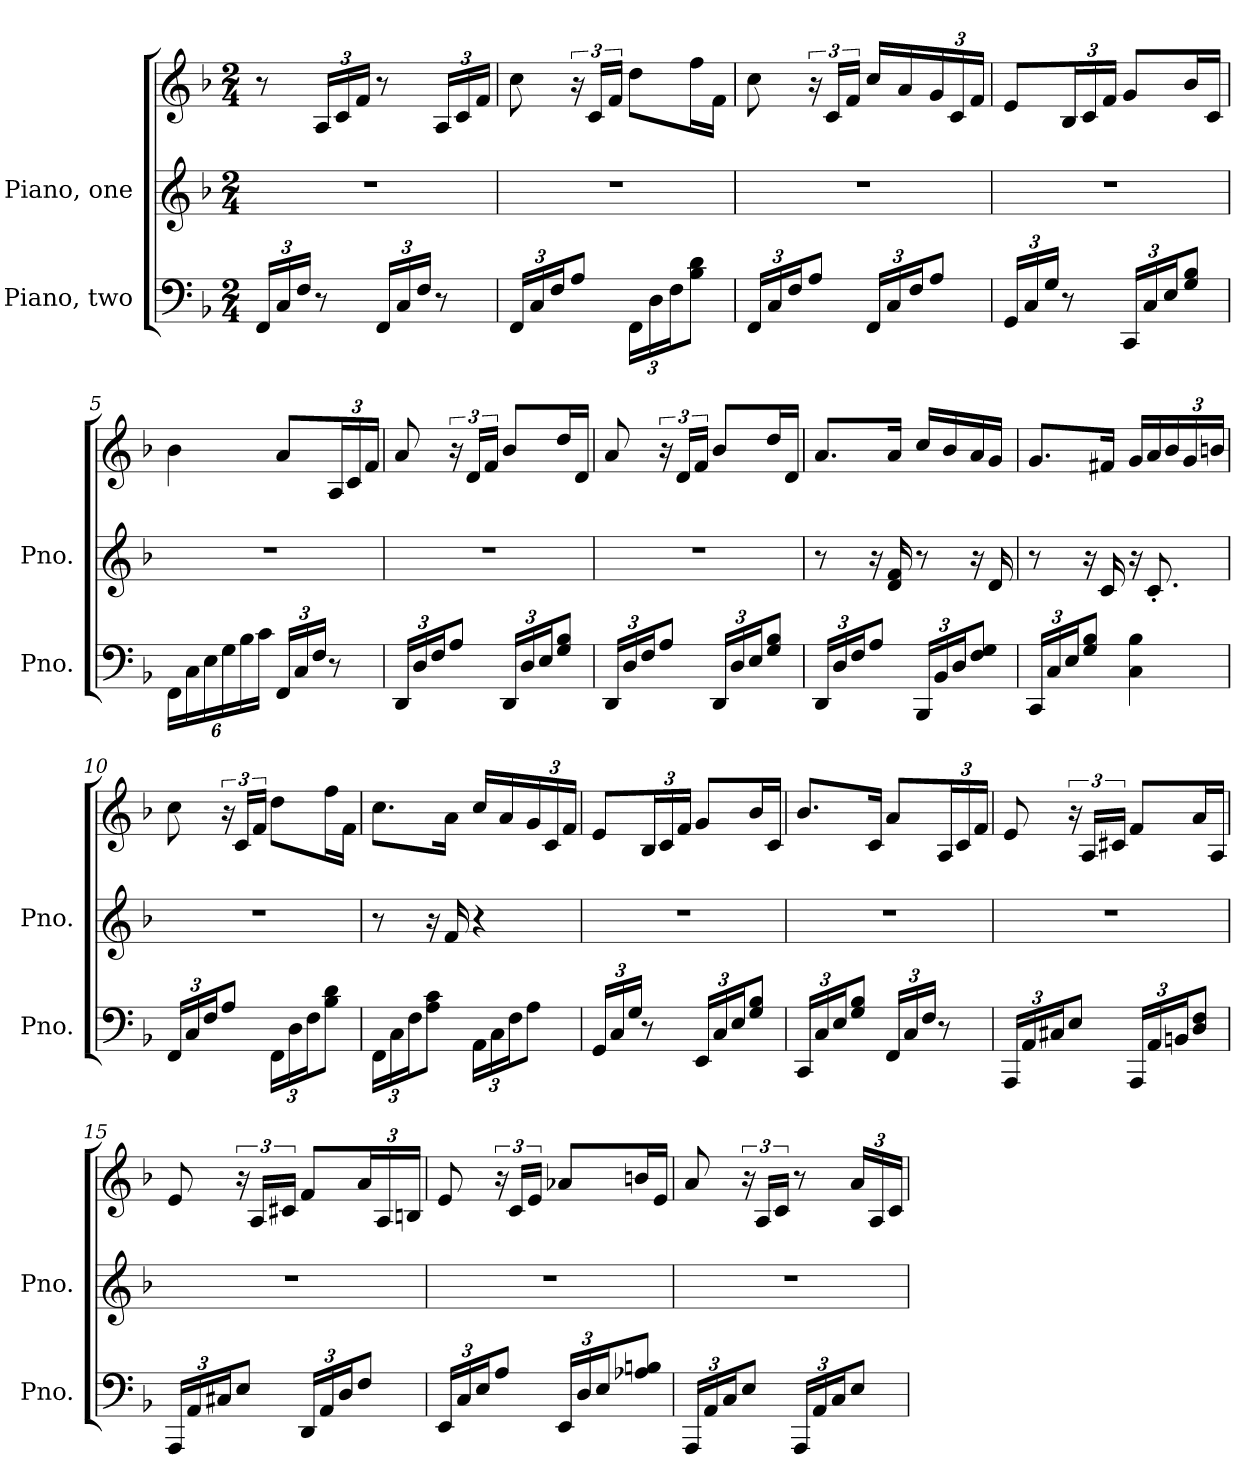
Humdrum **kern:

**kern	**kern	**kern
*part2	*part1	*part1
*staff3	*staff2	*staff1
*I"Piano, two	*I"Piano, one	*
*I'Pno.	*I'Pno.	*
*clefF4	*clefG2	*clefG2
*k[b-]	*k[b-]	*k[b-]
*M2/4	*M2/4	*M2/4
*MM60	*MM60	*MM60
*Xbrackettup	*	*
=1	=1	=1
24FF/LL	2r	8r
24C/	.	.
24F/JJ	.	.
*	*	*Xbrackettup
8r	.	24A/LL
.	.	24c/
.	.	24f/JJ
24FF/LL	.	8r
24C/	.	.
24F/JJ	.	.
8r	.	24A/LL
.	.	24c/
.	.	24f/JJ
=2	=2	=2
24FF/LL	2r	8cc\
24C/	.	.
24F/J	.	.
*	*	*brackettup
8A/J	.	24r
.	.	24c/LL
.	.	24f/JJ
24FF\LL	.	8dd\L
24D\	.	.
24F\J	.	.
8B-\ 8d\J	.	16ff\L
.	.	16f\JJ
!!LO:LB:g=z
=3	=3	=3
24FF/LL	2r	8cc\
24C/	.	.
24F/J	.	.
8A/J	.	24r
.	.	24c/LL
.	.	24f/JJ
24FF/LL	.	16cc/LL
24C/	.	.
.	.	16a/
24F/J	.	.
*	*	*Xbrackettup
8A/J	.	24g/
.	.	24c/
.	.	24f/JJ
=4	=4	=4
24GG/LL	2r	8e/L
24C/	.	.
24G/JJ	.	.
8r	.	24B-/L
.	.	24c/
.	.	24f/JJ
24CC/LL	.	8g/L
24C/	.	.
24E/J	.	.
8G/ 8B-/J	.	16b-/L
.	.	16c/JJ
=5	=5	=5
24FF\LL	2r	4b-\
24C\	.	.
24E\	.	.
24G\	.	.
24B-\	.	.
24c\JJ	.	.
24FF/LL	.	8a/L
24C/	.	.
24F/JJ	.	.
8r	.	24A/L
.	.	24c/
.	.	24f/JJ
!!LO:LB:g=z
=6	=6	=6
24DD/LL	2r	8a/
24D/	.	.
24F/J	.	.
*	*	*brackettup
8A/J	.	24r
.	.	24d/LL
.	.	24f/JJ
24DD/LL	.	8b-/L
24D/	.	.
24E/J	.	.
8G/ 8B-/J	.	16dd/L
.	.	16d/JJ
=7	=7	=7
24DD/LL	2r	8a/
24D/	.	.
24F/J	.	.
8A/J	.	24r
.	.	24d/LL
.	.	24f/JJ
24DD/LL	.	8b-/L
24D/	.	.
24E/J	.	.
8G/ 8B-/J	.	16dd/L
.	.	16d/JJ
=8	=8	=8
24DD/LL	8r	8.a/L
24D/	.	.
24F/J	.	.
8A/J	16r	.
.	16d/ 16f/	16a/Jk
24BBB-/LL	8r	16cc/LL
24BB-/	.	.
.	.	16b-/
24D/J	.	.
8F/ 8G/J	16r	16a/
.	16d/	16g/JJ
!!LO:LB:g=z
=9	=9	=9
24CC/LL	8r	8.g/L
24C/	.	.
24E/J	.	.
8G/ 8B-/J	16r	.
.	16c/	16f#X/Jk
4C\ 4B-\	16r	16g/LL
.	8.c'/	16a/
*	*	*Xbrackettup
.	.	24b-/
.	.	24g/
.	.	24bn/JJ
=10	=10	=10
24FF/LL	2r	8cc\
24C/	.	.
24F/J	.	.
*	*	*brackettup
8A/J	.	24r
.	.	24c/LL
.	.	24f/JJ
24FF\LL	.	8dd\L
24D\	.	.
24F\J	.	.
8B-\ 8d\J	.	16ff\L
.	.	16f\JJ
=11	=11	=11
24FF\LL	8r	8.cc\L
24C\	.	.
24F\J	.	.
8A\ 8c\J	16r	.
.	16f/	16a\Jk
24AA\LL	4r	16cc/LL
24C\	.	.
.	.	16a/
24F\J	.	.
*	*	*Xbrackettup
8A\J	.	24g/
.	.	24c/
.	.	24f/JJ
!!LO:PB:g=z
=12	=12	=12
24GG/LL	2r	8e/L
24C/	.	.
24G/JJ	.	.
8r	.	24B-/L
.	.	24c/
.	.	24f/JJ
24EE/LL	.	8g/L
24C/	.	.
24E/J	.	.
8G/ 8B-/J	.	16b-/L
.	.	16c/JJ
=13	=13	=13
24CC/LL	2r	8.b-/L
24C/	.	.
24E/J	.	.
8G/ 8B-/J	.	.
.	.	16c/Jk
24FF/LL	.	8a/L
24C/	.	.
24F/JJ	.	.
8r	.	24A/L
.	.	24c/
.	.	24f/JJ
=14	=14	=14
24AAA/LL	2r	8e/
24AA/	.	.
24C#X/J	.	.
*	*	*brackettup
8E/J	.	24r
.	.	24A/LL
.	.	24c#X/JJ
24AAA/LL	.	8f/L
24AA/	.	.
24BBn/J	.	.
8D/ 8F/J	.	16a/L
.	.	16A/JJ
!!LO:LB:g=z
=15	=15	=15
24AAA/LL	2r	8e/
24AA/	.	.
24C#X/J	.	.
8E/J	.	24r
.	.	24A/LL
.	.	24c#X/JJ
24DD/LL	.	8f/L
24AA/	.	.
24D/J	.	.
*	*	*Xbrackettup
8F/J	.	24a/L
.	.	24A/
.	.	24Bn/JJ
=16	=16	=16
24EE/LL	2r	8e/
24C/	.	.
24E/J	.	.
*	*	*brackettup
8A/J	.	24r
.	.	24c/LL
.	.	24e/JJ
24EE/LL	.	8a-X/L
24D/	.	.
24E/J	.	.
8A-X/ 8Bn/J	.	16bn/L
.	.	16e/JJ
=17	=17	=17
24AAA/LL	2r	8a/
24AA/	.	.
24C/J	.	.
8E/J	.	24r
.	.	24A/LL
.	.	24c/JJ
24AAA/LL	.	8r
24AA/	.	.
24C/J	.	.
*	*	*Xbrackettup
8E/J	.	24a/LL
.	.	24A/
.	.	24c/JJ
=	=	=
*-	*-	*-
